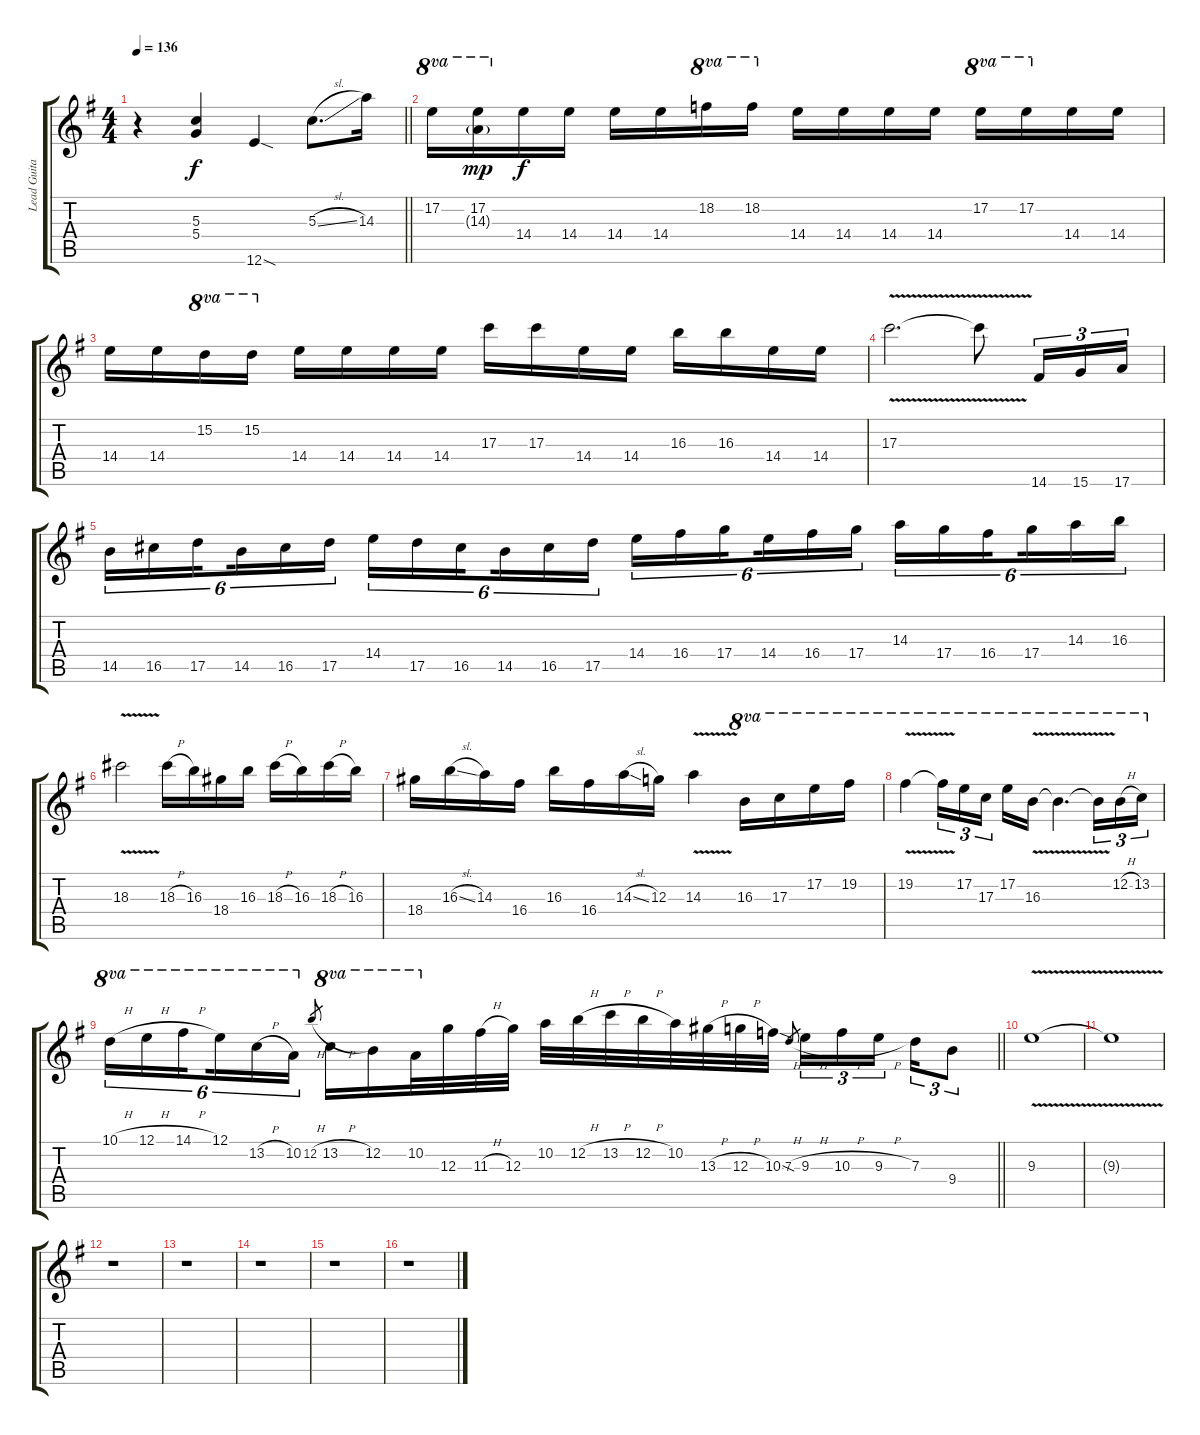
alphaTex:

\track ("Lead Guitar" "Lead Guita") {instrument overdrivenguitar}
\staff {score tabs}
\tuning (E4 B3 G3 D3 A2 E2) {hide}
\ts (4 4)
\tempo 136
\clef g2
\barLineRight lightlight
\ks g
r.4{dy f} (5.3 5.4).4 12.6{sod}.4 5.3{sl}.8{d} 14.3.16 |
17.2.16{ot 8va} (17.2 14.3{g}).16{ot 8va dy mp} 14.4.16{dy f} 14.4.16 14.4.16 14.4.16 18.2.16{ot 8va} 18.2.16{ot 8va} 14.4.16 14.4.16 14.4.16 14.4.16 17.2.16{ot 8va} 17.2.16{ot 8va} 14.4.16 14.4.16 |
14.4.16 14.4.16 15.2.16{ot 8va} 15.2.16{ot 8va} 14.4.16 14.4.16 14.4.16 14.4.16 17.3.16 17.3.16 14.4.16 14.4.16 16.3.16 16.3.16 14.4.16 14.4.16 |
17.3{v}.2{d} 17.3{v t}.8 14.6.16{tu (3 2)} 15.6.16{tu (3 2)} 17.6.16{tu (3 2)} |
14.5.16{tu (6 4)} 16.5.16{tu (6 4)} 17.5.16{tu (6 4) beam splitsecondary} 14.5.16{tu (6 4)} 16.5.16{tu (6 4)} 17.5.16{tu (6 4)} 14.4.16{tu (6 4)} 17.5.16{tu (6 4)} 16.5.16{tu (6 4) beam splitsecondary} 14.5.16{tu (6 4)} 16.5.16{tu (6 4)} 17.5.16{tu (6 4)} 14.4.16{tu (6 4)} 16.4.16{tu (6 4)} 17.4.16{tu (6 4) beam splitsecondary} 14.4.16{tu (6 4)} 16.4.16{tu (6 4)} 17.4.16{tu (6 4)} 14.3.16{tu (6 4)} 17.4.16{tu (6 4)} 16.4.16{tu (6 4) beam splitsecondary} 17.4.16{tu (6 4)} 14.3.16{tu (6 4)} 16.3.16{tu (6 4)} |
18.3{v}.2 18.3{h}.16 16.3.16 18.4.16 16.3.16 18.3{h}.16 16.3.16 18.3{h}.16 16.3.16 |
18.4.16 16.3{sl}.16 14.3.16 16.4.16 16.3.16 16.4.16 14.3{sl}.16 12.3.16 14.3{v}.4 16.3.16{ot 8va} 17.3.16{ot 8va} 17.2.16{ot 8va} 19.2.16{ot 8va} |
19.2{v}.4{ot 8va} 19.2{v t}.16{tu (3 2) ot 8va} 17.2.16{tu (3 2) ot 8va} 17.3.16{tu (3 2) ot 8va beam splitsecondary} 17.2.16{ot 8va} 16.3{v}.16{ot 8va} 16.3{v t}.4{d ot 8va} 16.3{v t}.16{tu (3 2) ot 8va} 12.2{h}.16{tu (3 2) ot 8va} 13.2.16{tu (3 2) ot 8va} |
\barLineRight lightlight
10.1{h}.16{tu (6 4) ot 8va} 12.1{h}.16{tu (6 4) ot 8va} 14.1{h}.16{tu (6 4) ot 8va beam splitsecondary} 12.1.16{tu (6 4) ot 8va} 13.2{h}.16{tu (6 4) ot 8va} 10.2.16{tu (6 4) ot 8va} 12.2{h}.8{gr} 13.2{h}.16{ot 8va} 12.2.16{ot 8va} 10.2.32{ot 8va} 12.3.32 11.3{h}.32 12.3.32 10.2.32 12.2{h}.32 13.2{h}.32 12.2{h}.32 10.2.32 13.3{h}.32 12.3{h}.32 10.3{sod}.32 7.3{h}.8{gr} 9.3{h}.16{tu (3 2)} 10.3{h}.16{tu (3 2)} 9.3{h}.16{tu (3 2) beam splitsecondary} 7.3.16{tu (3 2)} 9.4.8{tu (3 2)} |
9.3{v}.1 |
9.3{v t}.1 |
r.1 |
r.1 |
r.1 |
r.1 |
r.1
